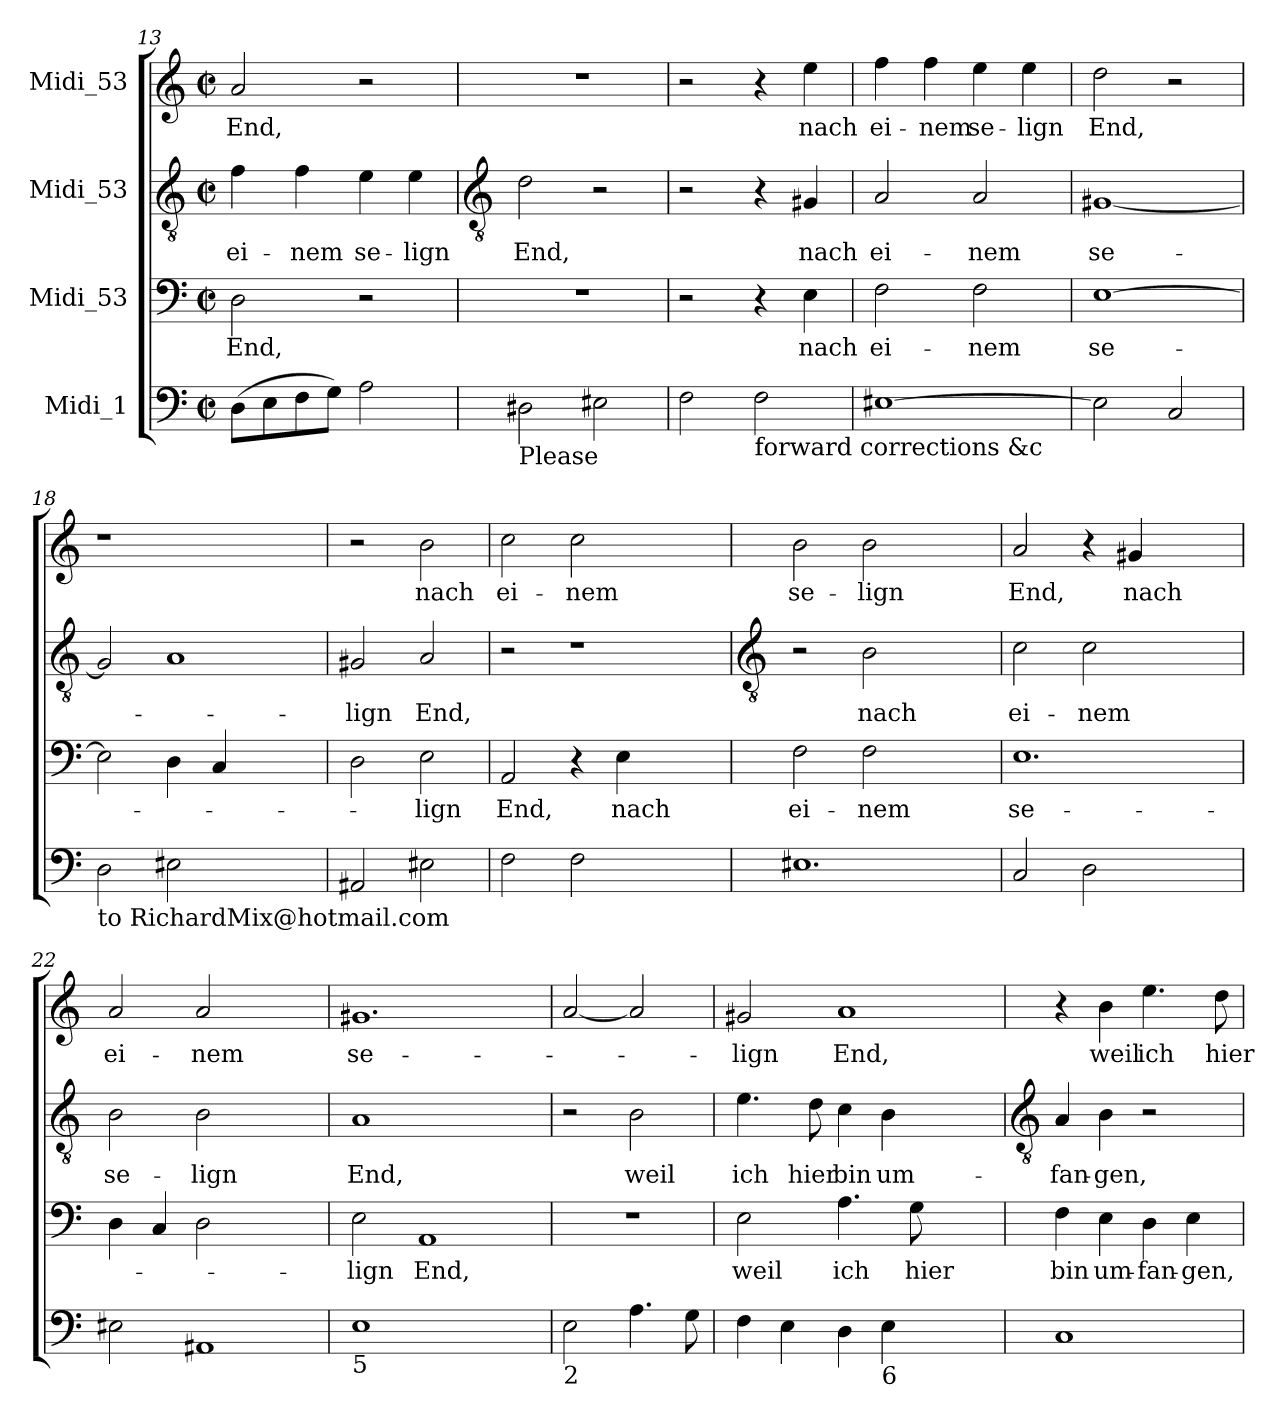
**kern	**kern	**text	**kern	**text	**kern	**text
*part4	*part3	*part3	*part2	*part2	*part1	*part1
*staff4	*staff3	*staff3	*staff2	*staff2	*staff1	*staff1
*I"Midi_1	*I"Midi_53	*	*I"Midi_53	*	*I"Midi_53	*
!!LO:LB:g=z
*clefF4	*clefF4	*	*clefGv2	*	*clefG2	*
*k[]	*k[]	*	*k[]	*	*k[]	*
*C:	*C:	*	*C:	*	*C:	*
*M2/2	*M2/2	*	*M2/2	*	*M2/2	*
*met(c|)	*met(c|)	*	*met(c|)	*	*met(c|)	*
=13	=13	=13	=13	=13	=13	=13
!	!	!LO:LY:b	!	!LO:LY:b	!	!LO:LY:b
(>8D\L	2D\	End,	4f\	ei-	2a/	End,
8E\	.	.	.	.	.	.
!	!	!	!	!LO:LY:b	!	!
8F\	.	.	4f\	-nem	.	.
8G\J)	.	.	.	.	.	.
!	!	!	!	!LO:LY:b	!	!
2A\	2r	.	4e\	se-	2r	.
!	!	!	!	!LO:LY:b	!	!
.	.	.	4e\	-lign	.	.
!!LO:LB:g=z
=14	=14	=14	=14	=14	=14	=14
*	*	*	*clefGv2	*	*	*
!LO:TX:b:t=Please	!	!	!	!	!	!
!	!	!	!	!LO:LY:b	!	!
2D#X\	1r	.	2d\	End,	1r	.
2E#X\	.	.	2r	.	.	.
=15	=15	=15	=15	=15	=15	=15
2F\	2r	.	2r	.	2r	.
!LO:TX:b:t=forward corrections &c	!	!	!	!	!	!
2F\	4r	.	4r	.	4r	.
!	!	!LO:LY:b	!	!LO:LY:b	!	!LO:LY:b
.	4E\	nach	4G#X/	nach	4ee\	nach
!!LO:LB:g=z
=16	=16	=16	=16	=16	=16	=16
!	!	!LO:LY:b	!	!LO:LY:b	!	!LO:LY:b
[1E#X	2F\	ei-	2A/	ei-	4ff\	ei-
!	!	!	!	!	!	!LO:LY:b
.	.	.	.	.	4ff\	-nem
!	!	!LO:LY:b	!	!LO:LY:b	!	!LO:LY:b
.	2F\	-nem	2A/	-nem	4ee\	se-
!	!	!	!	!	!	!LO:LY:b
.	.	.	.	.	4ee\	-lign
=17	=17	=17	=17	=17	=17	=17
!	!	!LO:LY:b	!	!LO:LY:b	!	!LO:LY:b
2E#\]	[1E	se-	[1G#X	se-	2dd\	End,
2C/	.	.	.	.	2r	.
=18	=18	=18	=18	=18	=18	=18
!LO:TX:b:t=to RichardMix@hotmail.com	!	!	!	!	!	!
2D\	2E\]	.	2G#/]	.	1r	.
2E#X\	4D\	.	1A	.	.	.
.	4C/	.	.	.	.	.
2ryy	2ryy	.	.	.	2ryy	.
=19	=19	=19	=19	=19	=19	=19
!	!	!	!	!LO:LY:b	!	!
2AA#X/	2D\	.	2G#X/	-lign	2r	.
!	!	!LO:LY:b	!	!LO:LY:b	!	!LO:LY:b
2E#X\	2E\	-lign	2A/	End,	2b\	nach
=20	=20	=20	=20	=20	=20	=20
!	!	!LO:LY:b	!	!	!	!LO:LY:b
2F\	2AA/	End,	2r	.	2cc\	ei-
!	!	!	!	!	!	!LO:LY:b
2F\	4r	.	1r	.	2cc\	-nem
!	!	!LO:LY:b	!	!	!	!
.	4E\	nach	.	.	.	.
2ryy	2ryy	.	.	.	2ryy	.
!!LO:LB:g=z
=20A	=20A	=20A	=20A	=20A	=20A	=20A
*	*	*	*clefGv2	*	*	*
!	!	!LO:LY:b	!	!	!	!LO:LY:b
1.E#X	2F\	ei-	2r	.	2b\	se-
!	!	!LO:LY:b	!	!LO:LY:b	!	!LO:LY:b
.	2F\	-nem	2B\	nach	2b\	-lign
.	2ryy	.	2ryy	.	2ryy	.
!!LO:LB:g=z
=21A	=21A	=21A	=21A	=21A	=21A	=21A
!	!	!LO:LY:b	!	!LO:LY:b	!	!LO:LY:b
2C/	1.E	se-	2c\	ei-	2a/	End,
!	!	!	!	!LO:LY:b	!	!
2D\	.	.	2c\	-nem	4r	.
!	!	!	!	!	!	!LO:LY:b
.	.	.	.	.	4g#X/	nach
2ryy	.	.	2ryy	.	2ryy	.
=22A	=22A	=22A	=22A	=22A	=22A	=22A
!	!	!	!	!LO:LY:b	!	!LO:LY:b
2E#X\	4D\	.	2B\	se-	2a/	ei-
.	4C/	.	.	.	.	.
!	!	!	!	!LO:LY:b	!	!LO:LY:b
1AA#X	2D\	.	2B\	-lign	2a/	-nem
.	2ryy	.	2ryy	.	2ryy	.
!!LO:LB:g=z
=23	=23	=23	=23	=23	=23	=23
!LO:TX:b:t=5	!	!	!	!	!	!
!	!	!LO:LY:b	!	!LO:LY:b	!	!LO:LY:b
1E	2E\	-lign	1A	End,	1.g#X	se-
!	!	!LO:LY:b	!	!	!	!
.	1AA	End,	.	.	.	.
2ryy	.	.	2ryy	.	.	.
=24	=24	=24	=24	=24	=24	=24
!LO:TX:b:t=2	!	!	!	!	!	!
2E\	1r	.	2r	.	[2a/	.
!	!	!	!	!LO:LY:b	!	!
4.A\	.	.	2B\	weil	2a/]	.
8G\	.	.	.	.	.	.
!!LO:LB:g=z
=25	=25	=25	=25	=25	=25	=25
!	!	!LO:LY:b	!	!LO:LY:b	!	!LO:LY:b
4F\	2E\	weil	4.e\	ich	2g#X/	-lign
4E\	.	.	.	.	.	.
!	!	!	!	!LO:LY:b	!	!
.	.	.	8d\	hier	.	.
!	!	!LO:LY:b	!	!LO:LY:b	!	!LO:LY:b
4D\	4.A\	ich	4c\	bin	1a	End,
!LO:TX:b:t=6	!	!	!	!	!	!
!	!	!	!	!LO:LY:b	!	!
4E\	.	.	4B\	um-	.	.
!	!	!LO:LY:b	!	!	!	!
.	8G\	hier	.	.	.	.
2ryy	2ryy	.	2ryy	.	.	.
!!LO:LB:g=z
=26	=26	=26	=26	=26	=26	=26
*	*	*	*clefGv2	*	*	*
!	!	!LO:LY:b	!	!LO:LY:b	!	!
1C	4F\	bin	4A/	-fan-	4r	.
!	!	!LO:LY:b	!	!LO:LY:b	!	!LO:LY:b
.	4E\	um-	4B\	-gen,	4b\	weil
!	!	!LO:LY:b	!	!	!	!LO:LY:b
.	4D\	-fan-	2r	.	4.ee\	ich
!	!	!LO:LY:b	!	!	!	!
.	4E\	-gen,	.	.	.	.
!	!	!	!	!	!	!LO:LY:b
.	.	.	.	.	8dd\	hier
=	=	=	=	=	=	=
*-	*-	*-	*-	*-	*-	*-
